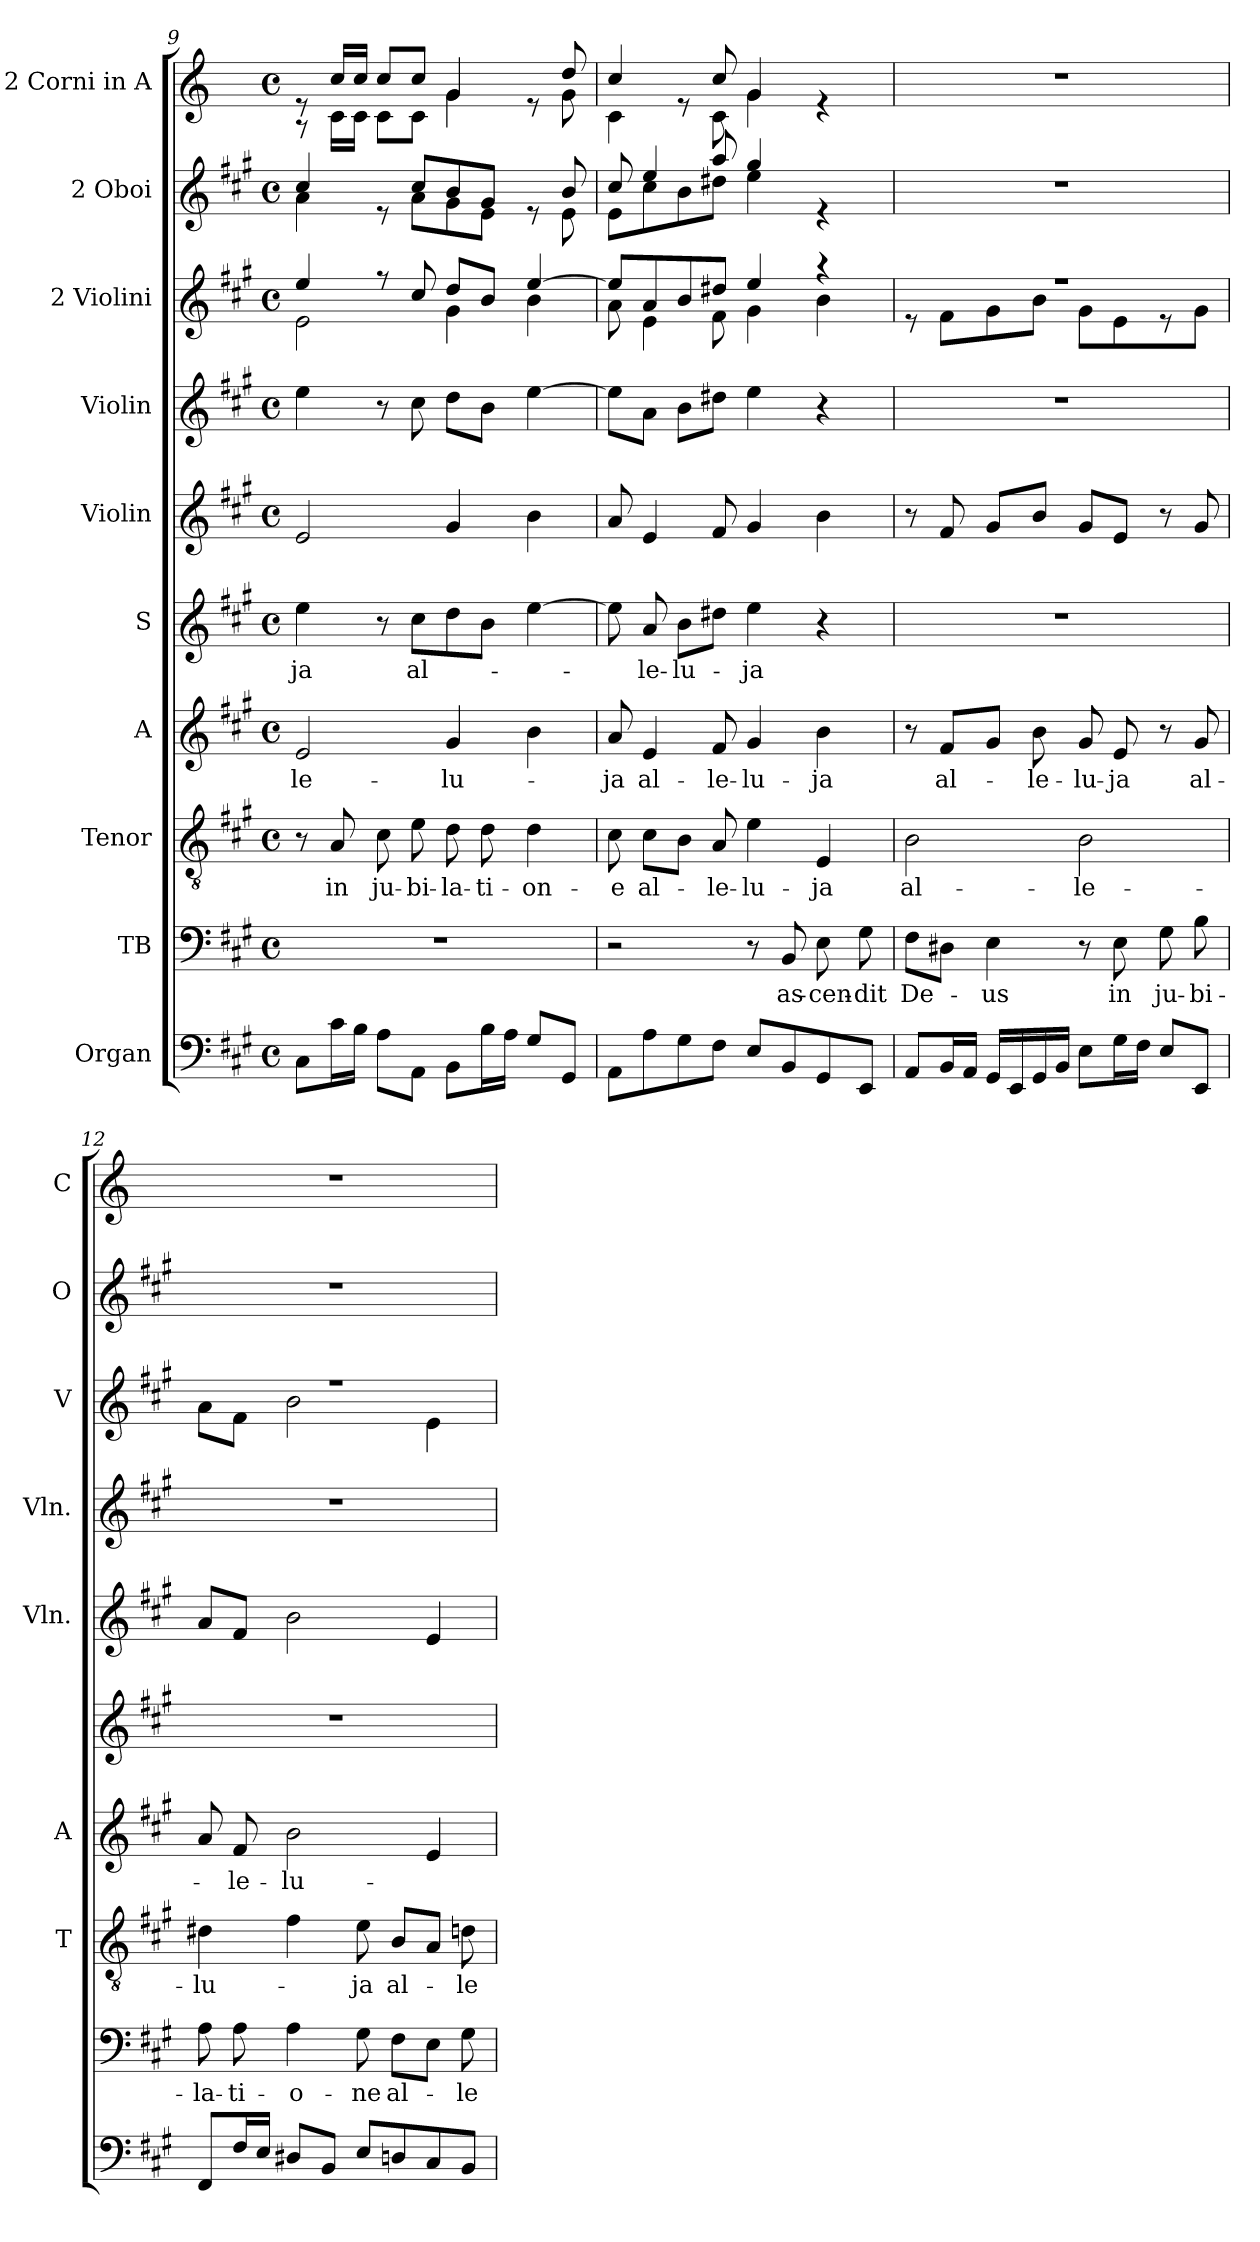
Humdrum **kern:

**kern	**kern	**text	**kern	**text	**kern	**text	**kern	**text	**kern	**kern	**kern	**kern	**kern
*part10	*part9	*part9	*part8	*part8	*part7	*part7	*part6	*part6	*part5	*part4	*part3	*part2	*part1
*staff10	*staff9	*staff9	*staff8	*staff8	*staff7	*staff7	*staff6	*staff6	*staff5	*staff4	*staff3	*staff2	*staff1
*I"Organ	*I"TB	*	*I"Tenor	*	*I"A	*	*I"S	*	*I"Violin	*I"Violin	*I"2 Violini	*I"2 Oboi	*I"2 Corni in A
*	*	*	*I'T	*	*I'A	*	*	*	*I'Vln.	*I'Vln.	*I'V	*I'O	*I'C
*clefF4	*clefF4	*	*clefGv2	*	*clefG2	*	*clefG2	*	*clefG2	*clefG2	*clefG2	*clefG2	*clefG2
*	*	*	*	*	*	*	*	*	*	*	*	*	*ITrd2c3
*k[f#c#g#]	*k[f#c#g#]	*	*k[f#c#g#]	*	*k[f#c#g#]	*	*k[f#c#g#]	*	*k[f#c#g#]	*k[f#c#g#]	*k[f#c#g#]	*k[f#c#g#]	*k[f#c#g#]
*M4/4	*M4/4	*	*M4/4	*	*M4/4	*	*M4/4	*	*M4/4	*M4/4	*M4/4	*M4/4	*M4/4
*met(c)	*met(c)	*	*met(c)	*	*met(c)	*	*met(c)	*	*met(c)	*met(c)	*met(c)	*met(c)	*met(c)
=9	=9	=9	=9	=9	=9	=9	=9	=9	=9	=9	=9	=9	=9
!	!	!	!	!	!	!LO:LY:b	!	!LO:LY:b	!	!	!	!	!
*	*	*	*	*	*	*	*	*	*	*	*^	*^	*^
8C#\L	1r	.	8r	.	2e/	-le-	4ee\	-ja	2e/	4ee\	4ee/	2e\	4cc#/	4a\	8re	8r
!	!	!	!	!LO:LY:b	!	!	!	!	!	!	!	!	!	!	!	!
16c#\L	.	.	8A/	in	.	.	.	.	.	.	.	.	.	.	16a/LL	16A\LL
16B\JJ	.	.	.	.	.	.	.	.	.	.	.	.	.	.	16a/JJ	16A\JJ
!	!	!	!	!LO:LY:b	!	!	!	!	!	!	!	!	!	!	!	!
8A\L	.	.	8c#\	ju-	.	.	8r	.	.	8r	8r	.	8re	8ryy	8a/L	8A\L
!	!	!	!	!LO:LY:b	!	!	!	!LO:LY:b	!	!	!	!	!	!	!	!
8AA\J	.	.	8e\	-bi-	.	.	8cc#\L	al-	.	8cc#\	8cc#/	.	8cc#/L	8a\L	8a/J	8A\J
!	!	!	!	!LO:LY:b	!	!LO:LY:b	!	!	!	!	!	!	!	!	!	!
8BB\L	.	.	8d\	-la-	4g#/	-lu-	8dd\	.	4g#/	8dd\L	8dd/L	4g#\	8b/	8g#\	4e/	4e\
!	!	!	!	!LO:LY:b	!	!	!	!	!	!	!	!	!	!	!	!
16B\L	.	.	8d\	-ti-	.	.	8b\J	.	.	8b\J	8b/J	.	8g#/J	8e\J	.	.
16A\JJ	.	.	.	.	.	.	.	.	.	.	.	.	.	.	.	.
!	!	!	!	!LO:LY:b	!	!	!	!	!	!	!	!	!	!	!	!
8G#/L	.	.	4d\	-on-	4b\	.	[4ee\	.	4b\	[4ee\	[4ee/	4b\	8re	8ryy	8re	8ryy
8GG#/J	.	.	.	.	.	.	.	.	.	.	.	.	8b/	8e\	8b/	8e\
=10	=10	=10	=10	=10	=10	=10	=10	=10	=10	=10	=10	=10	=10	=10	=10	=10
!	!	!	!	!LO:LY:b	!	!LO:LY:b	!	!	!	!	!	!	!	!	!	!
8AA\L	2r	.	8c#\	-e	8a/	-ja	8ee\]	.	8a/	8ee\L]	8ee/L]	8a\	8cc#/	8e\L	4a/	4A\
!	!	!	!	!LO:LY:b	!	!LO:LY:b	!	!LO:LY:b	!	!	!	!	!	!	!	!
8A\	.	.	8c#\L	al-	4e/	al-	8a/	-le-	4e/	8a\J	8a/	4e\	4ee/	8cc#\	.	.
!	!	!	!	!	!	!	!	!LO:LY:b	!	!	!	!	!	!	!	!
8G#\	.	.	8B\J	.	.	.	8b\L	-lu-	.	8b\L	8b/	.	.	8b\	8re	8ryy
!	!	!	!	!LO:LY:b	!	!LO:LY:b	!	!	!	!	!	!	!	!	!	!
8F#\J	.	.	8A/	-le-	8f#/	-le-	8dd#X\J	.	8f#/	8dd#X\J	8dd#X/J	8f#\	8aa/	8dd#X\J	8a/	8A\
!	!	!	!	!LO:LY:b	!	!LO:LY:b	!	!LO:LY:b	!	!	!	!	!	!	!	!
8E/L	8r	.	4e\	-lu-	4g#/	-lu-	4ee\	-ja	4g#/	4ee\	4ee/	4g#\	4gg#/	4ee\	4e/	4e\
!	!	!LO:LY:b	!	!	!	!	!	!	!	!	!	!	!	!	!	!
8BB/	8BB/	as-	.	.	.	.	.	.	.	.	.	.	.	.	.	.
!	!	!LO:LY:b	!	!LO:LY:b	!	!LO:LY:b	!	!	!	!	!	!	!	!	!	!
8GG#/	8E\	-cen-	4E/	-ja	4b\	-ja	4r	.	4b\	4r	4r	4b\	4re	4ryy	4re	4ryy
!	!	!LO:LY:b	!	!	!	!	!	!	!	!	!	!	!	!	!	!
8EE/J	8G#\	-dit	.	.	.	.	.	.	.	.	.	.	.	.	.	.
*	*	*	*	*	*	*	*	*	*	*	*	*	*v	*v	*	*
*	*	*	*	*	*	*	*	*	*	*	*	*	*	*v	*v
=11	=11	=11	=11	=11	=11	=11	=11	=11	=11	=11	=11	=11	=11	=11
!	!	!LO:LY:b	!	!LO:LY:b	!	!	!	!	!	!	!	!	!	!
8AA/L	8F#\L	De-	2B\	al-	8r	.	1r	.	8r	1r	1r	8r	1r	1r
!	!	!	!	!	!	!LO:LY:b	!	!	!	!	!	!	!	!
16BB/L	8D#X\J	.	.	.	8f#/L	al-	.	.	8f#/	.	.	8f#\L	.	.
16AA/JJ	.	.	.	.	.	.	.	.	.	.	.	.	.	.
!	!	!LO:LY:b	!	!	!	!	!	!	!	!	!	!	!	!
16GG#/LL	4E\	-us	.	.	8g#/J	.	.	.	8g#/L	.	.	8g#\	.	.
16EE/	.	.	.	.	.	.	.	.	.	.	.	.	.	.
!	!	!	!	!	!	!LO:LY:b	!	!	!	!	!	!	!	!
16GG#/	.	.	.	.	8b\	-le-	.	.	8b/J	.	.	8b\J	.	.
16BB/JJ	.	.	.	.	.	.	.	.	.	.	.	.	.	.
!	!	!	!	!LO:LY:b	!	!LO:LY:b	!	!	!	!	!	!	!	!
8E\L	8r	.	2B\	-le-	8g#/	-lu-	.	.	8g#/L	.	.	8g#\L	.	.
!	!	!LO:LY:b	!	!	!	!LO:LY:b	!	!	!	!	!	!	!	!
16G#\L	8E\	in	.	.	8e/	-ja	.	.	8e/J	.	.	8e\	.	.
16F#\JJ	.	.	.	.	.	.	.	.	.	.	.	.	.	.
!	!	!LO:LY:b	!	!	!	!	!	!	!	!	!	!	!	!
8E/L	8G#\	ju-	.	.	8r	.	.	.	8r	.	.	8r	.	.
!	!	!LO:LY:b	!	!	!	!LO:LY:b	!	!	!	!	!	!	!	!
8EE/J	8B\	-bi-	.	.	8g#/	al-	.	.	8g#/	.	.	8g#\J	.	.
!!LO:LB:g=z
=12	=12	=12	=12	=12	=12	=12	=12	=12	=12	=12	=12	=12	=12	=12
!	!	!LO:LY:b	!	!LO:LY:b	!	!	!	!	!	!	!	!	!	!
8FF#/L	8A\	-la-	4d#X\	-lu-	8a/	.	1r	.	8a/L	1r	1r	8a\L	1r	1r
!	!	!LO:LY:b	!	!	!	!LO:LY:b	!	!	!	!	!	!	!	!
16F#/L	8A\	-ti-	.	.	8f#/	-le-	.	.	8f#/J	.	.	8f#\J	.	.
16E/JJ	.	.	.	.	.	.	.	.	.	.	.	.	.	.
!	!	!LO:LY:b	!	!	!	!LO:LY:b	!	!	!	!	!	!	!	!
8D#X/L	4A\	-o-	4f#\	.	2b\	-lu-	.	.	2b\	.	.	2b\	.	.
8BB/J	.	.	.	.	.	.	.	.	.	.	.	.	.	.
!	!	!LO:LY:b	!	!LO:LY:b	!	!	!	!	!	!	!	!	!	!
8E/L	8G#\	-ne	8e\	-ja	.	.	.	.	.	.	.	.	.	.
!	!	!LO:LY:b	!	!LO:LY:b	!	!	!	!	!	!	!	!	!	!
8Dn/	8F#\L	al-	8B/L	al-	.	.	.	.	.	.	.	.	.	.
8C#/	8E\J	.	8A/J	.	4e/	.	.	.	4e/	.	.	4e\	.	.
!	!	!LO:LY:b	!	!LO:LY:b	!	!	!	!	!	!	!	!	!	!
8BB/J	8G#\	-le-	8dn\	-le-	.	.	.	.	.	.	.	.	.	.
*	*	*	*	*	*	*	*	*	*	*	*v	*v	*	*
=	=	=	=	=	=	=	=	=	=	=	=	=	=
*-	*-	*-	*-	*-	*-	*-	*-	*-	*-	*-	*-	*-	*-
